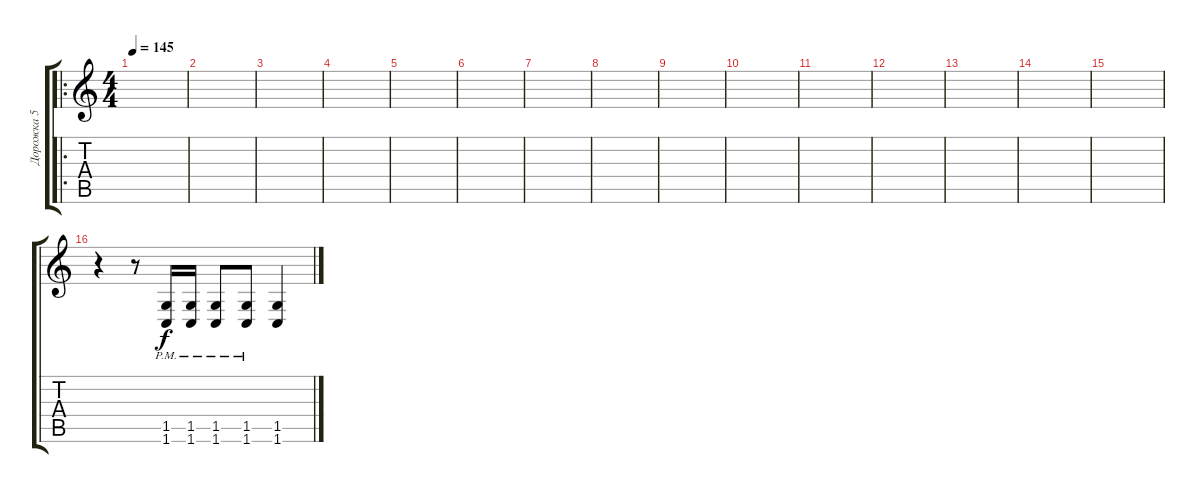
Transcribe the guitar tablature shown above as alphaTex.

\track ("Дорожка 5" "Дорожка 5") {instrument distortionguitar}
\staff {score tabs}
\tuning (Db4 Ab3 E3 B2 Gb2 B1) {hide}
\ro
\ts (4 4)
\tempo 145
\clef g2
\ks c
|
|
|
|
|
|
|
|
|
|
|
|
|
|
|
r.4 r.8 (1.5{pm} 1.6{pm}).16 (1.5{pm} 1.6{pm}).16 (1.5{pm} 1.6{pm}).8 (1.5{pm} 1.6{pm}).8 (1.5 1.6).4
